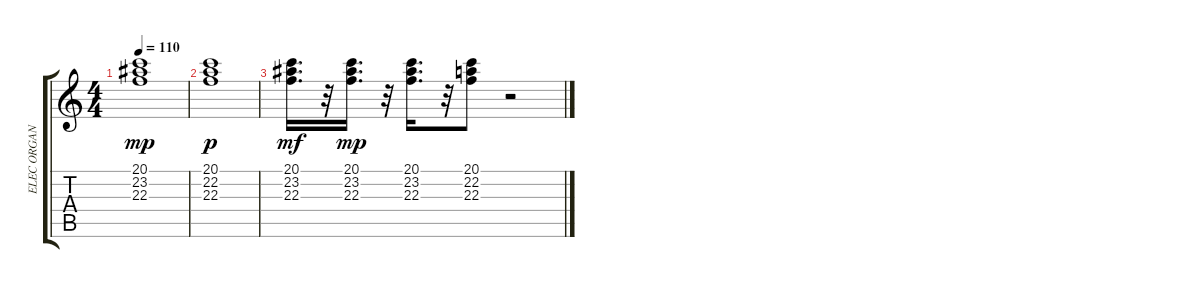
\track ("ELEC ORGAN" "ELEC ORGAN") {solo instrument drawbarorgan}
\staff {score tabs}
\tuning (E4 B3 G3 D3 A2 E2) {hide}
\ts (4 4)
\tempo 110
\clef g2
\ks c
(20.1 23.2 22.3).1{dy mp} |
(20.1 22.2 22.3).1{dy p} |
(20.1 23.2 22.3).16{d dy mf} r.32 (20.1 23.2 22.3).16{d dy mp} r.32 (20.1 23.2 22.3).16{d} r.32 (20.1 22.2 22.3).8 r.2
